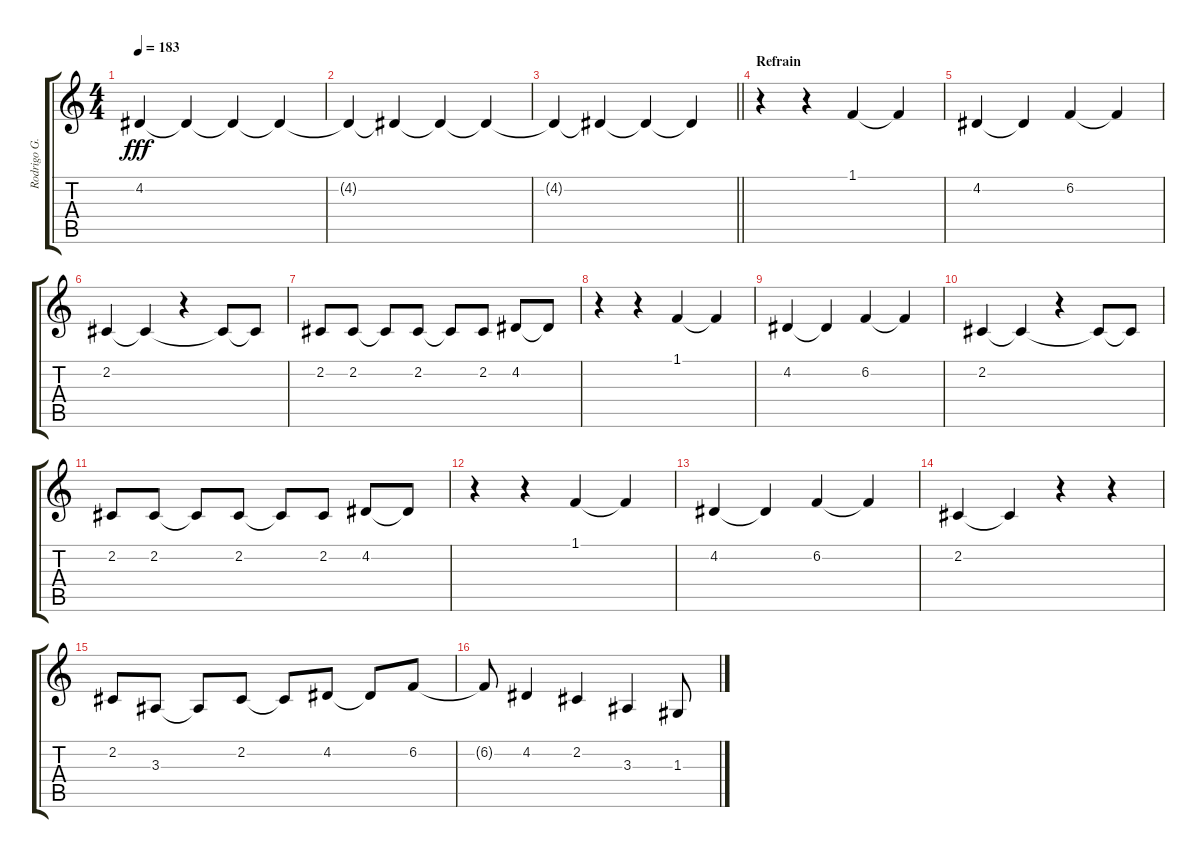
\track ("Rodrigo G. (Gesang)" "Rodrigo G.") {instrument altosax}
\staff {score tabs}
\tuning (E4 B3 G3 D3 A2 E2) {hide}
\ts (4 4)
\tempo 183
\clef g2
\ks c
4.2{t}.4{dy fff} 4.2{t}.4 4.2{t}.4 4.2{t}.4 |
4.2{t}.4 4.2{t}.4 4.2{t}.4 4.2{t}.4 |
\barLineRight lightlight
4.2{t}.4 4.2{t}.4 4.2{t}.4 4.2{t}.4 |
\section ("" "Refrain")
r.4 r.4 1.1.4 1.1{t}.4 |
4.2.4 4.2{t}.4 6.2.4 6.2{t}.4 |
2.2.4 2.2{t}.4 r.4 2.2{t}.8 2.2{t}.8 |
2.2.8 2.2.8 2.2{t}.8 2.2.8 2.2{t}.8 2.2.8 4.2.8 4.2{t}.8 |
r.4 r.4 1.1.4 1.1{t}.4 |
4.2.4 4.2{t}.4 6.2.4 6.2{t}.4 |
2.2.4 2.2{t}.4 r.4 2.2{t}.8 2.2{t}.8 |
2.2.8 2.2.8 2.2{t}.8 2.2.8 2.2{t}.8 2.2.8 4.2.8 4.2{t}.8 |
r.4 r.4 1.1.4 1.1{t}.4 |
4.2.4 4.2{t}.4 6.2.4 6.2{t}.4 |
2.2.4 2.2{t}.4 r.4 r.4 |
2.2.8 3.3.8 3.3{t}.8 2.2.8 2.2{t}.8 4.2.8 4.2{t}.8 6.2.8 |
6.2{t}.8 4.2.4 2.2.4 3.3.4 1.3.8
